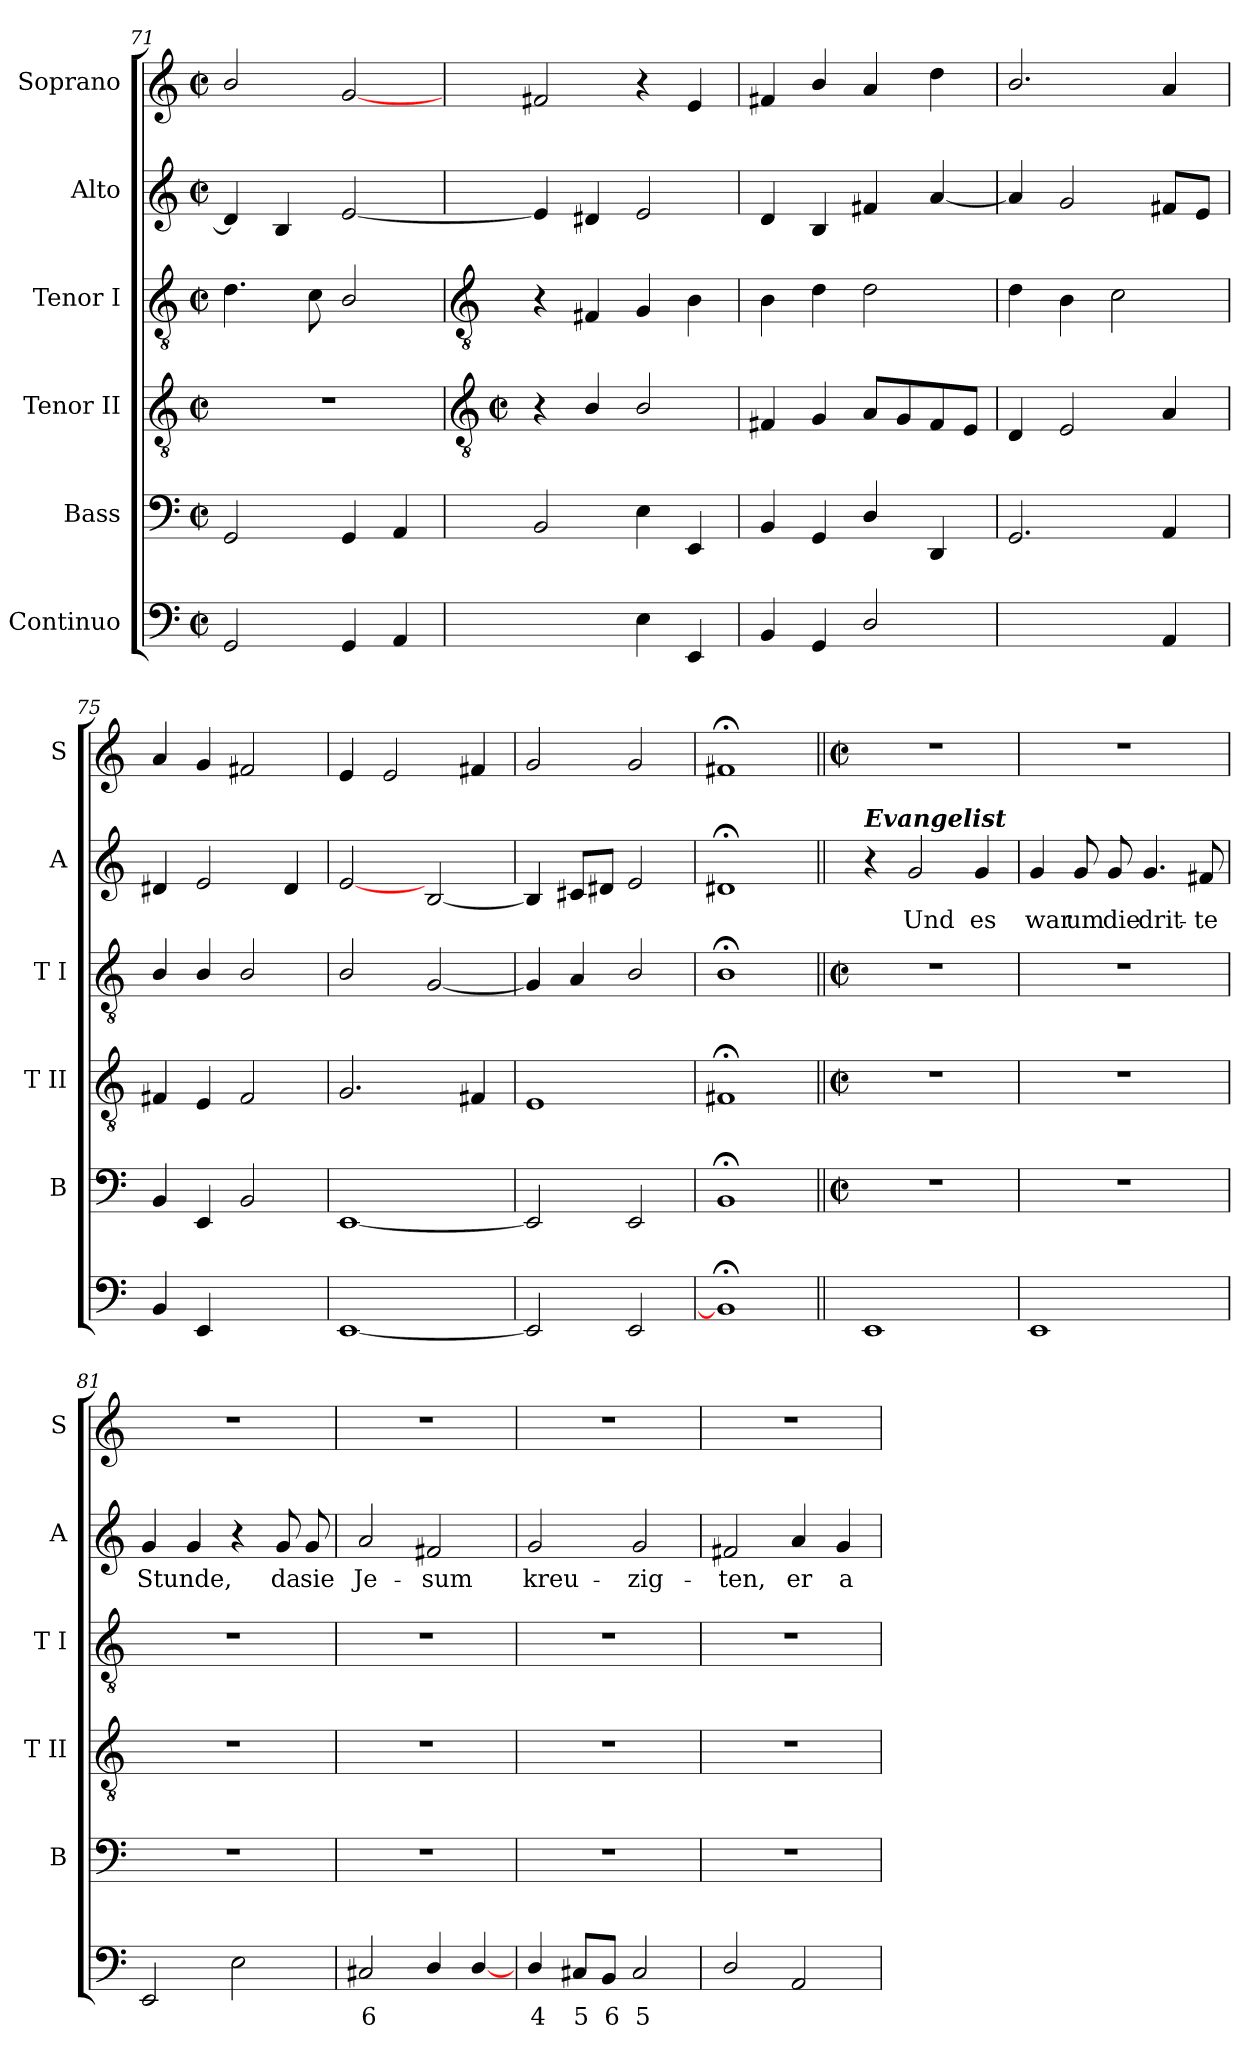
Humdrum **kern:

**kern	**text	**kern	**kern	**kern	**kern	**text	**kern
*part6	*part6	*part5	*part4	*part3	*part2	*part2	*part1
*staff6	*staff6	*staff5	*staff4	*staff3	*staff2	*staff2	*staff1
*I"Continuo	*	*I"Bass	*I"Tenor II	*I"Tenor I	*I"Alto	*	*I"Soprano
*	*	*I'B	*I'T II	*I'T I	*I'A	*	*I'S
*clefF4	*	*clefF4	*clefGv2	*clefGv2	*clefG2	*	*clefG2
*k[]	*	*k[]	*k[]	*k[]	*k[]	*	*k[]
*C:	*	*C:	*C:	*C:	*C:	*	*C:
*M2/2	*	*M2/2	*M2/2	*M2/2	*M2/2	*	*M2/2
*met(c|)	*	*met(c|)	*met(c|)	*met(c|)	*met(c|)	*	*met(c|)
=71	=71	=71	=71	=71	=71	=71	=71
2GG	.	2GG	1r	4.d\	4d]	.	2b/
.	.	.	.	.	4B	.	.
.	.	.	.	8c\	.	.	.
4GG	.	4GG	.	2B/	[2e	.	[2g
4AA	.	4AA	.	.	.	.	.
!!LO:LB:g=z
=72	=72	=72	=72	=72	=72	=72	=72
*	*	*	*clefGv2	*clefGv2	*	*	*
*	*	*	*k[]	*	*	*	*
*	*	*	*C:	*	*	*	*
*	*	*	*M2/2	*	*	*	*
*	*	*	*met(c|)	*	*	*	*
!	!LO:LY:b	!	!	!	!	!	!
[4BByy	4	2BB	4r	4r	4e]	.	2f#X
4BByy]	.	.	4B/	4F#X	4d#X	.	.
4E	.	4E	2B/	4G	2e	.	4r
4EE	.	4EE	.	4B\	.	.	4e
=73	=73	=73	=73	=73	=73	=73	=73
4BB	.	4BB	4F#X	4B\	4d	.	4f#X
4GG	.	4GG	4G	4d\	4B	.	4b/
2D/	.	4D/	8AL	2d\	4f#X	.	4a
.	.	.	8G	.	.	.	.
.	.	4DD	8F#	.	[4a	.	4dd
.	.	.	8EJ	.	.	.	.
=74	=74	=74	=74	=74	=74	=74	=74
!	!LO:LY:b	!	!	!	!	!	!
[4GGyy	5	2.GG	4D	4d\	4a]	.	2.b/
!	!LO:LY:b	!	!	!	!	!	!
2GGyy]	6	.	2E	4B\	2g	.	.
.	.	.	.	2c\	.	.	.
4AA	.	4AA	4A/	.	8f#XL	.	4a
.	.	.	.	.	8eJ	.	.
=75	=75	=75	=75	=75	=75	=75	=75
4BB	.	4BB	4F#X	4B/	4d#X	.	4a
4EE	.	4EE	4E	4B/	2e	.	4g
!	!LO:LY:b	!	!	!	!	!	!
[4BByy	4	2BB	2F#	2B/	.	.	2f#X
4BByy]	.	.	.	.	4d#	.	.
=76	=76	=76	=76	=76	=76	=76	=76
[1EE	.	[1EE	2.G	2B/	[2e	.	4e
.	.	.	.	.	.	.	2e
.	.	.	.	[2G	[2B	.	.
.	.	.	4F#X	.	.	.	4f#X
=77	=77	=77	=77	=77	=77	=77	=77
2EE]	.	2EE]	1E	4G]	4B]	.	2g
.	.	.	.	4A/	8c#XL	.	.
.	.	.	.	.	8d#XJ	.	.
2EE	.	2EE	.	2B/	2e	.	2g
=78	=78	=78	=78	=78	=78	=78	=78
1BB;<]	.	1BB;<	1F#X;<	1B;<	1d#X;<	.	1f#X;<
!!LO:LB:g=z
=79||	=79||	=79||	=79||	=79||	=79||	=79||	=79||
*	*	*M2/2	*M2/2	*M2/2	*	*	*M2/2
*	*	*met(c|)	*met(c|)	*met(c|)	*	*	*met(c|)
!	!	!	!	!	!LO:TX:a:Bi:t=Evangelist	!	!
1EE	.	1r	1r	1r	4r	.	1r
!	!	!	!	!	!	!LO:LY:b	!
.	.	.	.	.	2g	Und	.
!	!	!	!	!	!	!LO:LY:b	!
.	.	.	.	.	4g	es	.
=80	=80	=80	=80	=80	=80	=80	=80
!	!	!	!	!	!	!LO:LY:b	!
1EE	.	1r	1r	1r	4g	war	1r
!	!	!	!	!	!	!LO:LY:b	!
.	.	.	.	.	8g	um	.
!	!	!	!	!	!	!LO:LY:b	!
.	.	.	.	.	8g	die	.
!	!	!	!	!	!	!LO:LY:b	!
.	.	.	.	.	4.g	drit-	.
!	!	!	!	!	!	!LO:LY:b	!
.	.	.	.	.	8f#X	-te	.
=81	=81	=81	=81	=81	=81	=81	=81
!	!	!	!	!	!	!LO:LY:b	!
2EE	.	1r	1r	1r	4g	Stunde,	1r
.	.	.	.	.	4g	.	.
2E	.	.	.	.	4r	.	.
!	!	!	!	!	!	!LO:LY:b	!
.	.	.	.	.	8g	da	.
!	!	!	!	!	!	!LO:LY:b	!
.	.	.	.	.	8g	sie	.
=82	=82	=82	=82	=82	=82	=82	=82
!	!LO:LY:b	!	!	!	!	!LO:LY:b	!
2C#X	6	1r	1r	1r	2a	Je-	1r
!	!	!	!	!	!	!LO:LY:b	!
4D/	.	.	.	.	2f#X	-sum	.
[4D/	.	.	.	.	.	.	.
=83	=83	=83	=83	=83	=83	=83	=83
!	!LO:LY:b	!	!	!	!	!LO:LY:b	!
4D/	4	1r	1r	1r	2g	kreu-	1r
!	!LO:LY:b	!	!	!	!	!	!
8C#XL	5	.	.	.	.	.	.
!	!LO:LY:b	!	!	!	!	!	!
8BBJ	6	.	.	.	.	.	.
!	!LO:LY:b	!	!	!	!	!LO:LY:b	!
2C#	5	.	.	.	2g	-zig-	.
=84	=84	=84	=84	=84	=84	=84	=84
!	!	!	!	!	!	!LO:LY:b	!
2D/	.	1r	1r	1r	2f#X	-ten,	1r
!	!	!	!	!	!	!LO:LY:b	!
2AA	.	.	.	.	4a	er	.
!	!	!	!	!	!	!LO:LY:b	!
.	.	.	.	.	4g	a-	.
=	=	=	=	=	=	=	=
*-	*-	*-	*-	*-	*-	*-	*-
